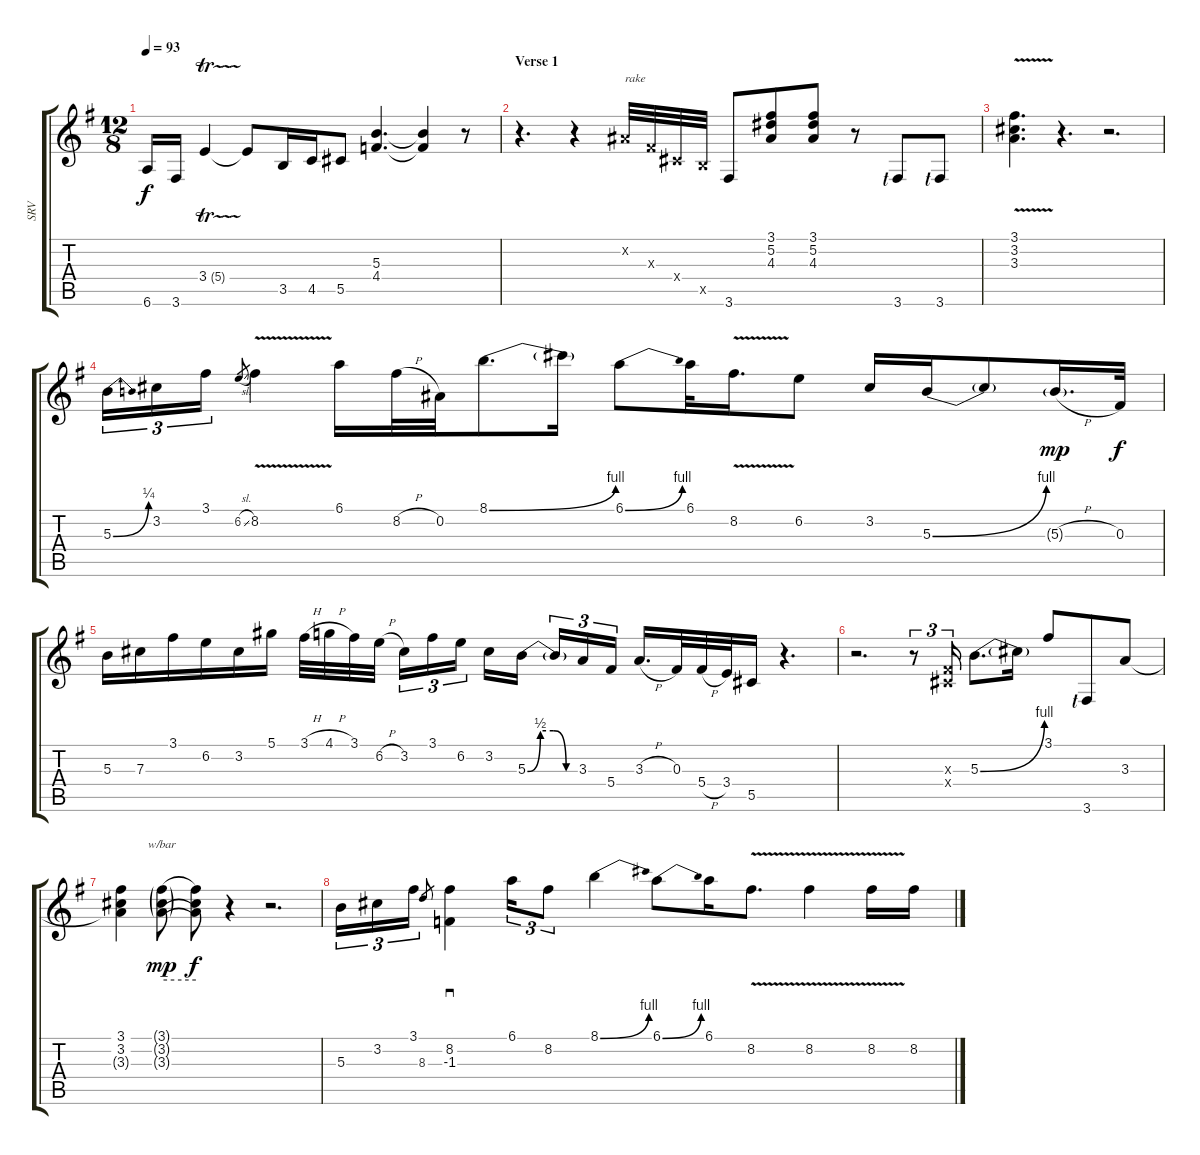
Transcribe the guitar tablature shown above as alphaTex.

\track ("SRV" "SRV") {instrument distortionguitar}
\staff {score tabs}
\tuning (Eb4 Bb3 Gb3 Db3 Ab2 Eb2) {hide}
\ts (12 8)
\tempo 93
\clef g2
\ks g
6.6.16{dy f} 3.6.16 3.4{tr (5 32)}.4 3.4{t}.8 3.5.16 4.5.16 5.5.8 (5.3 4.4).4{d} (5.3{t} 4.4{t}).4 r.8 |
\section ("" "Verse 1")
r.4{d} r.4 0.2{x}.32{txt "rake"} 0.3{x}.32 0.4{x}.32 3.5{x}.32 3.6.8 (3.1 5.2 4.3).8 (3.1 5.2 4.3).8 r.8 3.6{lf 1}.8 3.6{lf 1}.8 |
(3.1 3.2 3.3{v}).4{d} r.4{d} r.2{d} |
5.3{be (bend 0 0 60 1)}.16{tu (3 2)} 3.2.16{tu (3 2)} 3.1.16{tu (3 2)} 6.2{sl}.8{gr} 8.2{v}.4 6.1.16 8.2{h}.32 0.2.32 8.1{be (bend 0 0 60 4)}.8{d} 8.1{t}.16 6.1{be (bend 0 0 60 4)}.8 6.1.32 8.2{v}.16{d} 6.2.8 3.2.16 5.3{be (bend 0 0 60 4)}.16 5.3{t}.8 5.3{h g}.16{d dy mp} 0.3.32{dy f} |
5.3.16 7.3.16 3.1.16 6.2.16 3.2.16 5.1.16 3.1{h}.32 4.1{h}.32 3.1.32 6.2{h}.32 3.2.16{tu (3 2)} 3.1.16{tu (3 2)} 6.2.16{tu (3 2)} 3.2.16 5.3{be (custom 0 0 15 2 30 2 45 0 60 0)}.16 5.3{t}.16{tu (3 2)} 3.3.16{tu (3 2)} 5.4.16{tu (3 2)} 3.3{h}.16{d} 0.3.32 5.4{h}.32 3.4.32 5.5.16 r.4{d} |
r.2{d} r.8{tu (3 2)} (0.3{x} 0.4{x}).16{tu (3 2)} 5.3{be (bend 0 0 60 4)}.8{d} 5.3{t}.16 3.1.8 3.6{lf 1}.8 3.3.8 |
(3.1 3.2 3.3{t}).4 (3.1{g} 3.2{g} 3.3{g}).8{tbe (hold default 0 0 60 0) dy mp} (3.1{t} 3.2{t} 3.3{t}).8{dy f} r.4 r.2{d} |
5.3.16{tu (3 2)} 3.2.16{tu (3 2)} 3.1.16{tu (3 2)} 8.3.8{gr} (8.2 -1.3).4{sd} 6.1.16{tu (3 2)} 8.2.8{tu (3 2)} 8.1{be (bend 0 0 60 4)}.4 6.1{be (bend 0 0 60 4)}.8 6.1.16 8.2{v}.8{d} 8.2{v}.4 8.2{v}.16 8.2.16
